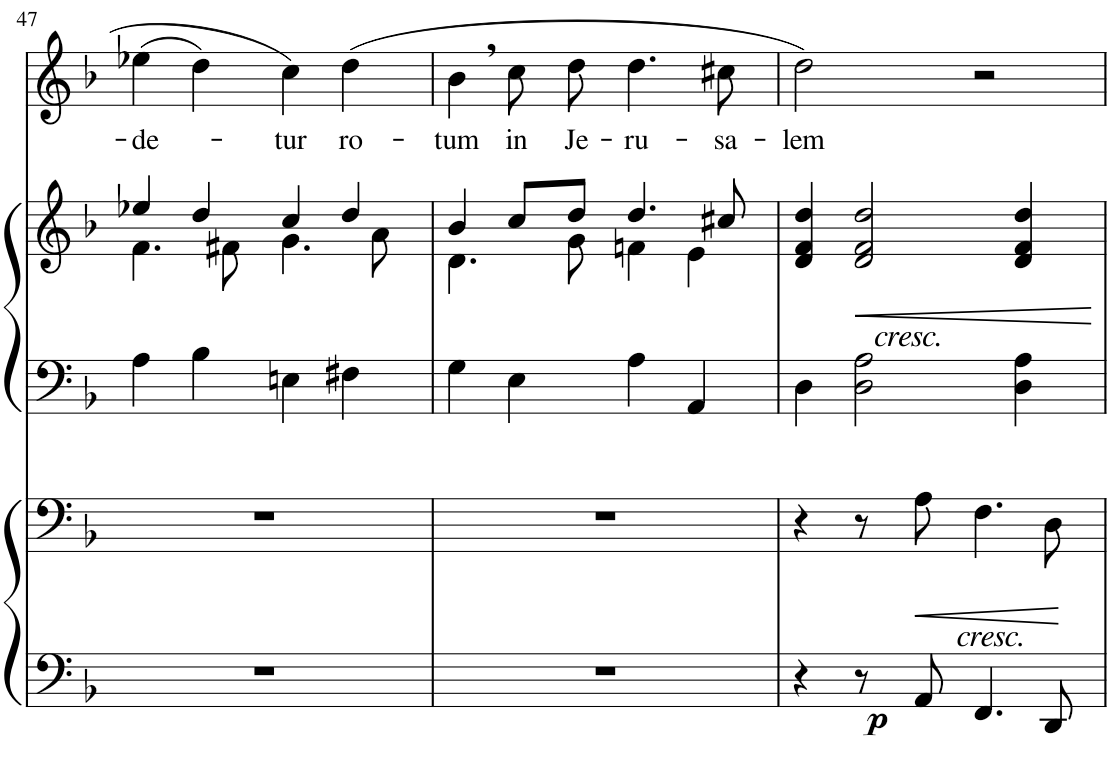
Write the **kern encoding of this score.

**kern	**kern	**dynam	**kern	**kern	**dynam	**kern	**text
*part3	*part3	*part3	*part2	*part2	*part2	*part1	*part1
*staff5	*staff4	*staff4/5	*staff3	*staff2	*staff2/3	*staff1	*staff1
*I"Piano 2	*	*	*I"Piano 1	*	*	*I"Sopranos	*
*I'Pno	*	*	*I'Pno	*	*	*	*
!!LO:PB:g=z
*clefF4	*clefF4	*	*clefF4	*clefG2	*	*clefG2	*
*k[b-]	*k[b-]	*	*k[b-]	*k[b-]	*	*k[b-]	*
*M4/4	*M4/4	*	*M4/4	*M4/4	*	*M4/4	*
*met(c)	*met(c)	*	*met(c)	*met(c)	*	*met(c)	*
=47	=47	=47	=47	=47	=47	=47	=47
*	*	*	*	*^	*	*	*
!	!	!	!	!	!	!	!	!LO:LY:b
1r	1r	.	4A\	4ee-X/	4.f\	.	(4ee-X\	-de-
.	.	.	4B-\	4dd/	.	.	4dd\)	.
.	.	.	.	.	8f#X\	.	.	.
!	!	!	!	!	!	!	!	!LO:LY:b
.	.	.	4En\	4cc/	4.g\	.	4cc\	-tur
!	!	!	!	!	!	!	!	!LO:LY:b
.	.	.	4F#X\	4dd/	.	.	(4dd\	ro-
.	.	.	.	.	8a\	.	.	.
=48	=48	=48	=48	=48	=48	=48	=48	=48
!	!	!	!	!	!	!	!	!LO:LY:b
1r	1r	.	4G\	4b-/	4.d\	.	4b-\	-tum
!	!	!	!	!	!	!	!	!LO:LY:b
.	.	.	4E\	8cc/L	.	.	8cc\L	in
!	!	!	!	!	!	!	!	!LO:LY:b
.	.	.	.	8dd/J	8g\	.	8dd\J	Je-
!	!	!	!	!	!	!	!	!LO:LY:b
.	.	.	4A\	4.dd/	4fn\	.	4.dd\	-ru-
.	.	.	4AA/	.	4e\	.	.	.
!	!	!	!	!	!	!	!	!LO:LY:b
.	.	.	.	8cc#X/	.	.	8cc#X\	-sa-
*	*	*	*	*v	*v	*	*	*
=49	=49	=49	=49	=49	=49	=49	=49
!	!	!	!	!	!	!	!LO:LY:b
4r	4r	.	4D\	4d/ 4f/ 4dd/	.	2dd\)	-lem
!	!	!	!	!LO:TX:b:i:t=cresc.	!	!	!
!	!	!LO:DY:b=2	!	!	!LO:HP:b	!	!
8r	8r	p	2D\ 2A\	2d/ 2f/ 2dd/	<	.	.
!	!LO:TX:b:i:t=cresc.	!	!	!	!	!	!
!	!	!LO:HP:b	!	!	!	!	!
8AA/	8A\	<	.	.	.	.	.
4.FF/	4.F\	.	.	.	.	2r	.
.	.	.	4D\ 4A\	4d/ 4f/ 4dd/	.	.	.
8DD/	8D\	.	.	.	.	.	.
.	.	[	.	.	[	.	.
=	=	=	=	=	=	=	=
*-	*-	*-	*-	*-	*-	*-	*-
